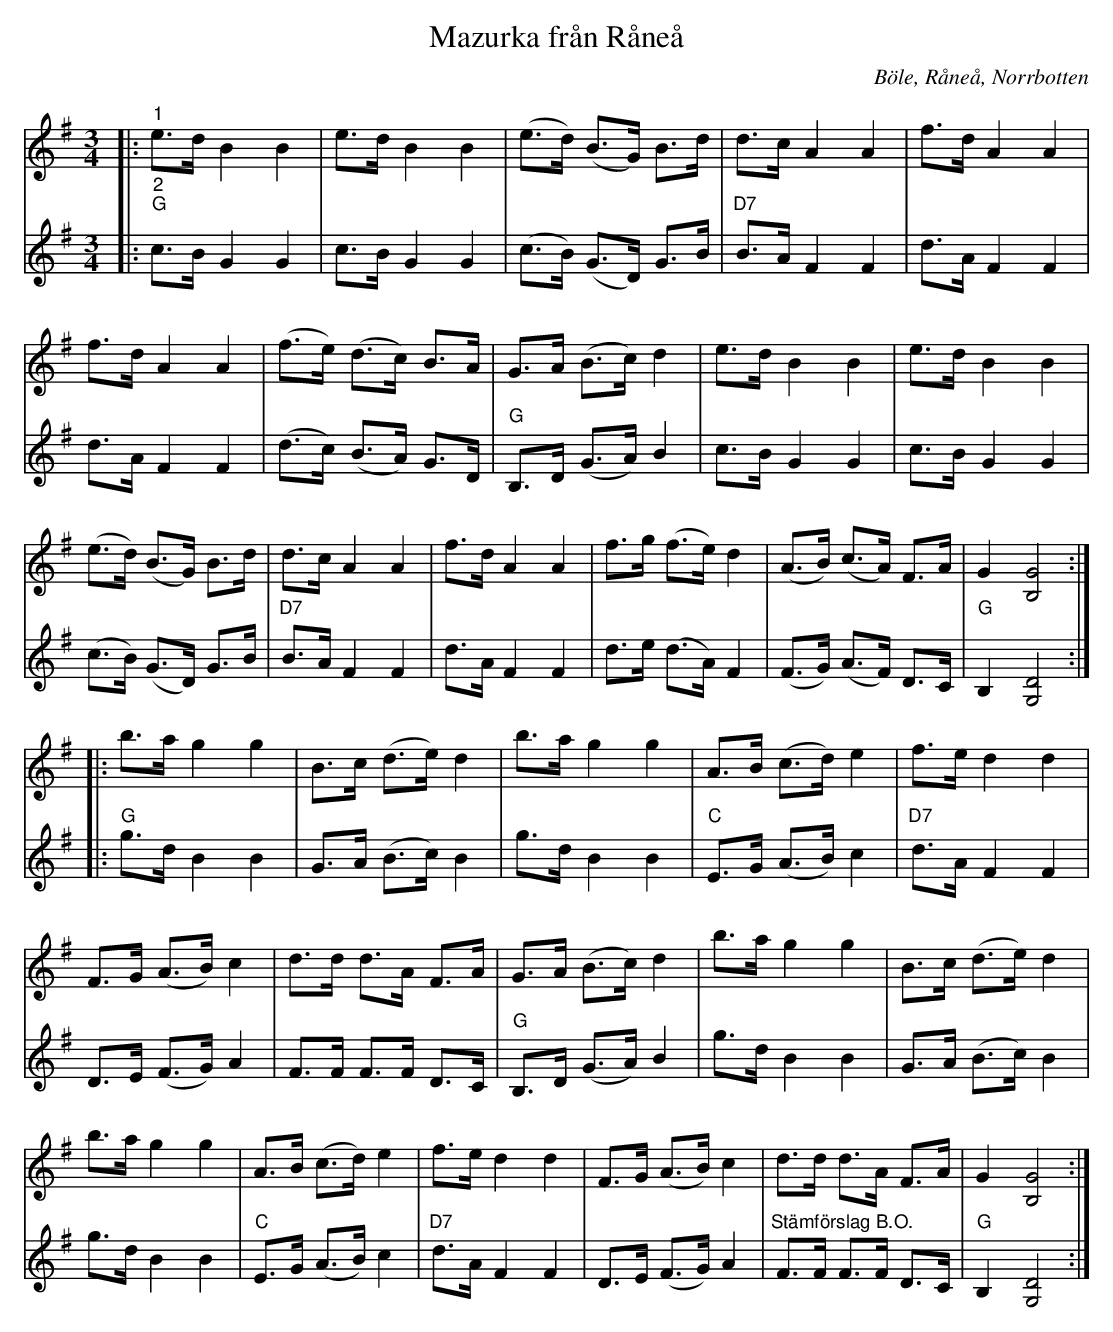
X:1
T:Mazurka från Råneå
O:Böle, Råneå, Norrbotten
L:1/8
M:3/4
K:G
V:1
|:"^1" e>d B2 B2 | e>d B2 B2 | (e>d) (B>G) B>d | d>c A2 A2 | f>d A2 A2 |
f>d A2 A2 | (f>e) (d>c) B>A | G>A (B>c) d2 | e>d B2 B2 | e>d B2 B2 |
(e>d) (B>G) B>d | d>c A2 A2 | f>d A2 A2 | f>g (f>e) d2 | (A>B) (c>A) F>A | G2 [B,G]4 ::
b>a g2 g2 | B>c (d>e) d2 | b>a g2 g2 | A>B (c>d) e2 | f>e d2 d2 |
F>G (A>B) c2 | d>d d>A F>A | G>A (B>c) d2 | b>a g2 g2 | B>c (d>e) d2 |
b>a g2 g2 | A>B (c>d) e2 | f>e d2 d2 | F>G (A>B) c2 | d>d d>A F>A | G2 [B,G]4 :|
V:2
|:"^2""G" c>B G2 G2 | c>B G2 G2 | (c>B) (G>D) G>B |"D7" B>A F2 F2 | d>A F2 F2 | d>A F2 F2 |
(d>c) (B>A) G>D |"G" B,>D (G>A) B2 | c>B G2 G2 | c>B G2 G2 | (c>B) (G>D) G>B |"D7" B>A F2 F2 |
d>A F2 F2 | d>e (d>A) F2 | (F>G) (A>F) D>C |"G" B,2 [G,D]4 ::
"G" g>d B2 B2 | G>A (B>c) B2 | g>d B2 B2 | "C" E>G (A>B) c2 | "D7" d>A F2 F2 |
D>E (F>G) A2 | F>F F>F D>C | "G" B,>D (G>A) B2 | g>d B2 B2 |
G>A (B>c) B2 | g>d B2 B2 | "C" E>G (A>B) c2 |"D7" d>A F2 F2 |
D>E (F>G) A2 | "^Stämförslag B.O." F>F F>F D>C |"G" B,2 [G,D]4 :|
